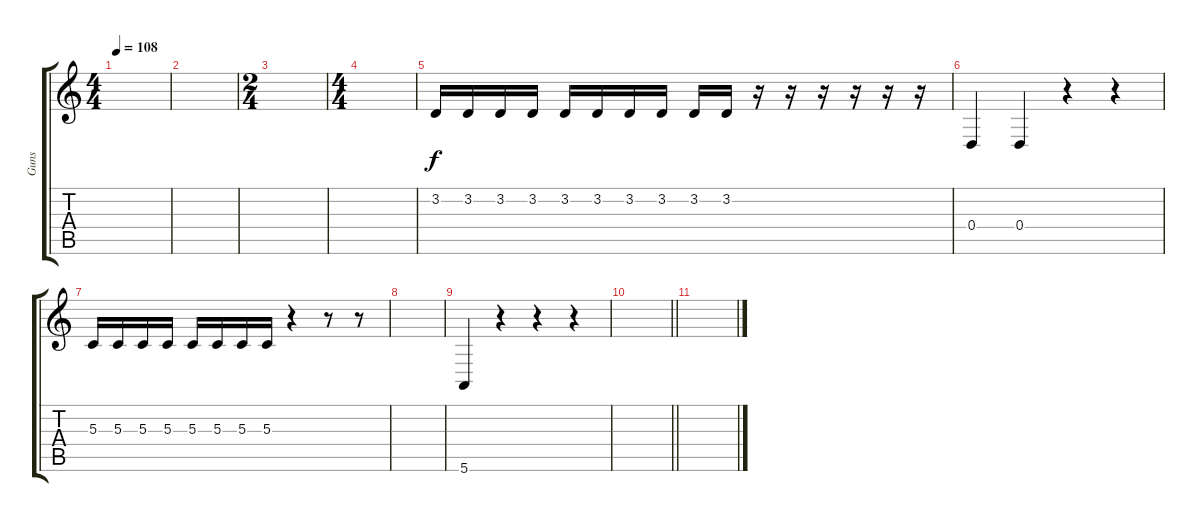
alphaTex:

\track ("Guns" "Guns") {instrument gunshot}
\staff {score tabs}
\tuning (E4 B3 G3 D3 A2 E2) {hide}
\ts (4 4)
\section ("" "")
\tempo 108
\clef g2
\ks c
|
|
\ts (2 4)
|
\ts (4 4)
|
3.2.16 3.2.16 3.2.16 3.2.16 3.2.16 3.2.16 3.2.16 3.2.16 3.2.16 3.2.16 r.16 r.16 r.16 r.16 r.16 r.16 |
0.4.4 0.4.4 r.4 r.4 |
5.3.16 5.3.16 5.3.16 5.3.16 5.3.16 5.3.16 5.3.16 5.3.16 r.4 r.8 r.8 |
|
5.6.4 r.4 r.4 r.4 |
\barLineRight lightlight
|
\section ("" "")
